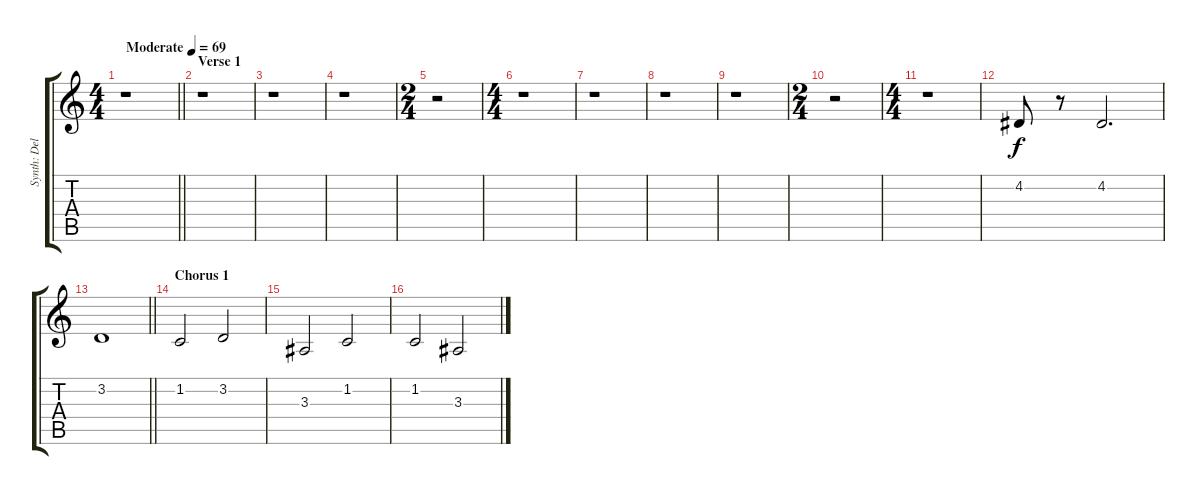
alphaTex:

\track ("Synth: Del Newman" "Synth: Del") {instrument stringensemble1}
\staff {score tabs}
\tuning (E4 B3 G3 D3 A2 E2) {hide}
\ts (4 4)
\tempo (69 "Moderate")
\clef g2
\barLineRight lightlight
\ks c
r.1{dy f instrument stringensemble1} |
\section ("" "Verse 1")
r.1 |
r.1 |
r.1 |
\ts (2 4)
r.2 |
\ts (4 4)
r.1 |
r.1 |
r.1 |
r.1 |
\ts (2 4)
r.2 |
\ts (4 4)
r.1 |
4.2.8 r.8 4.2.2{d} |
\barLineRight lightlight
3.2.1 |
\section ("" "Chorus 1")
1.2.2 3.2.2 |
3.3.2 1.2.2 |
1.2.2 3.3.2
